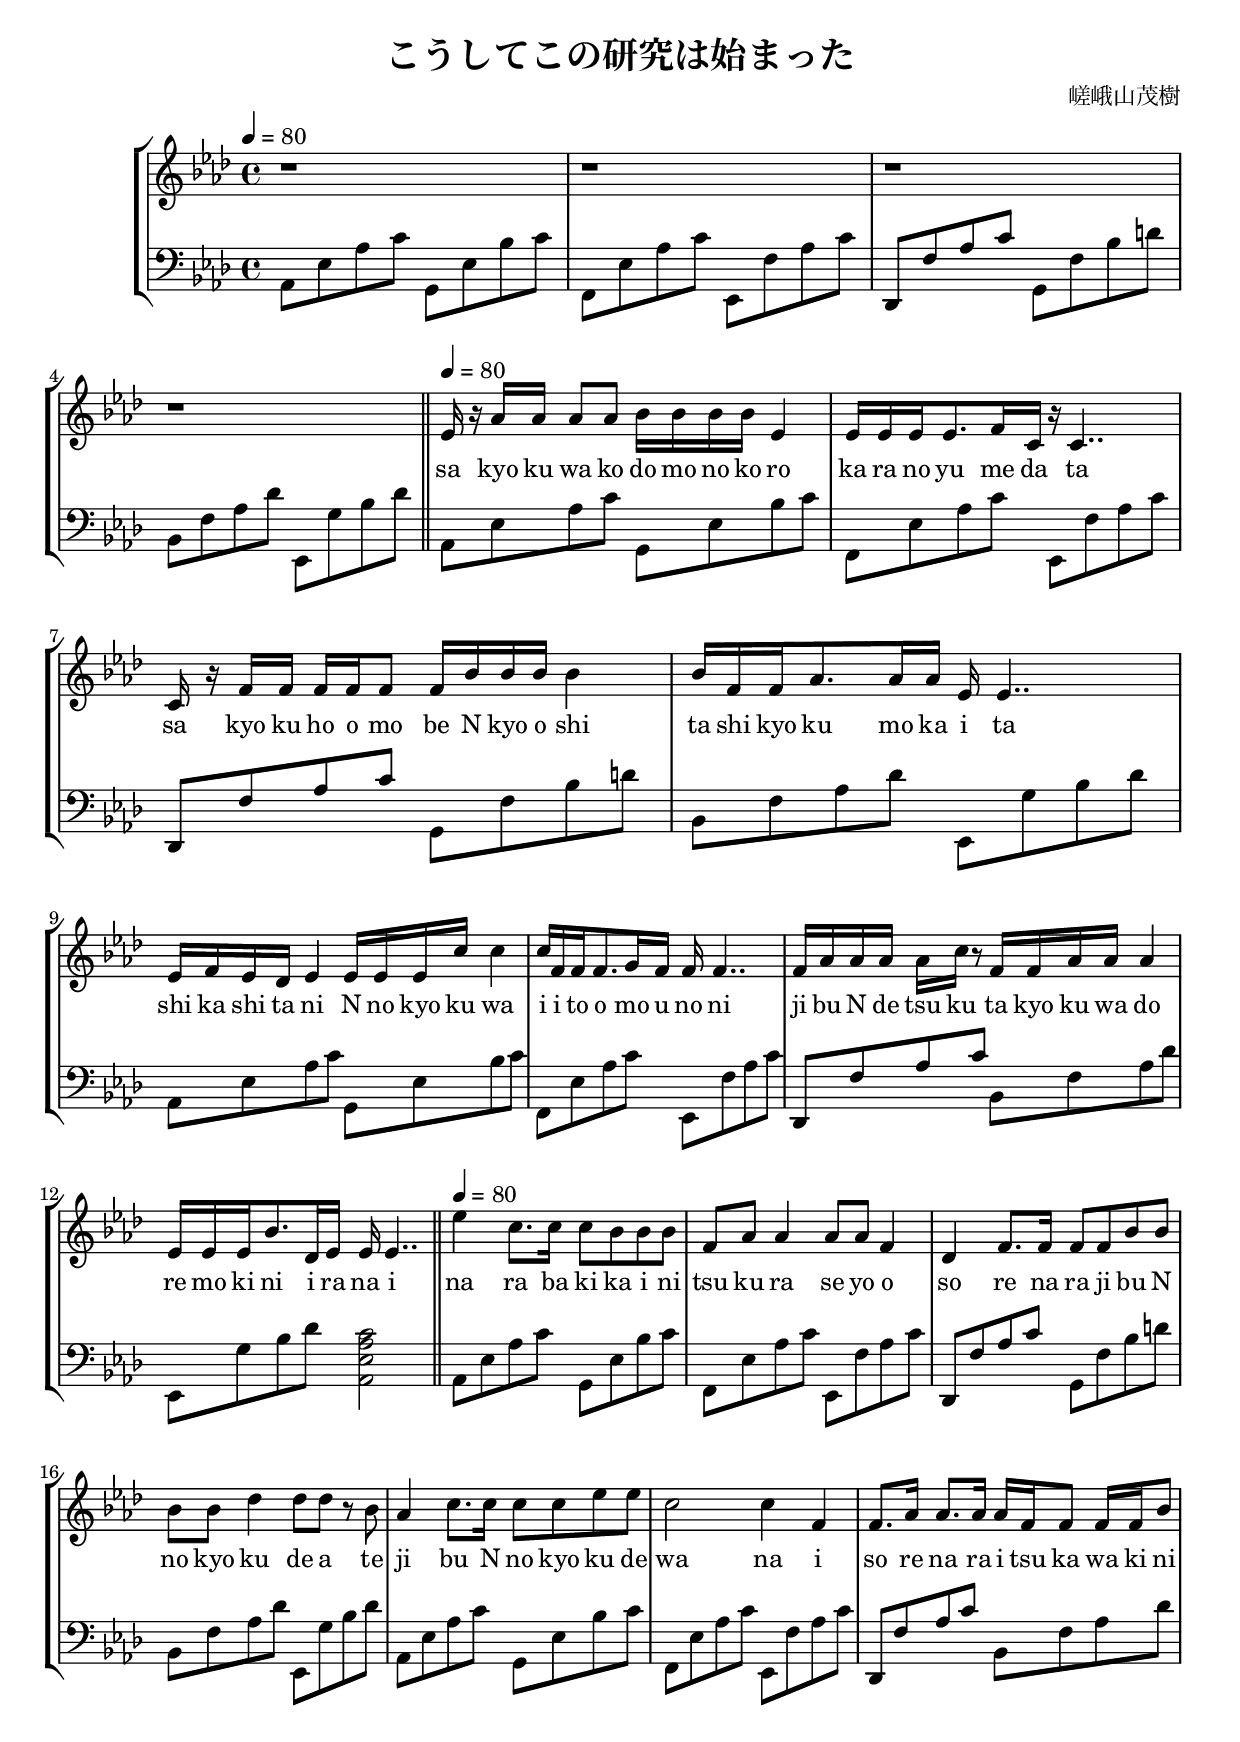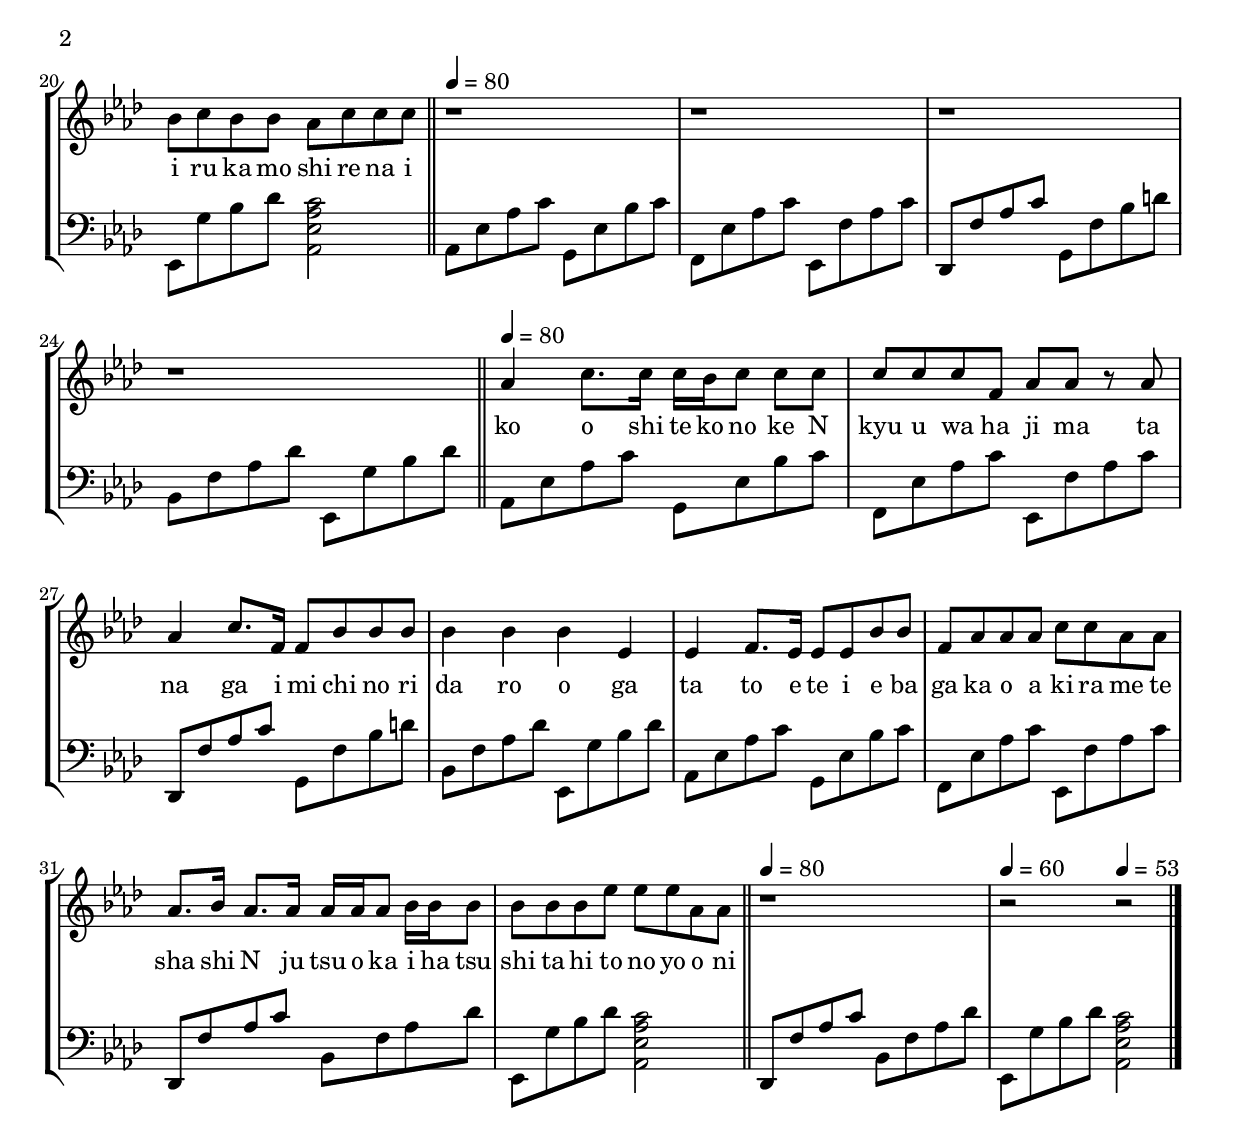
\version "2.12.1"

\header {
	 title = \markup \center-column {こうしてこの研究は始まった}
	 composer = \markup \center-column {嵯峨山茂樹}
}
melody = {

	\key aes \major
	\tempo 4 = 80
	\clef treble
	\time 4/4
		\key aes \major
	\tempo 4 = 80
	\clef treble
 r1  r1  r1  r1 
	ees'16 r16 aes'16 aes'16 aes'8 aes'8 bes'16 bes'16 bes'16 bes'16 ees'4 ees'16 ees'16 ees'16 ees'8. f'16 c'16 r16 c'4.. c'16 r16 f'16 f'16 f'16 f'16 f'8 f'16 bes'16 bes'16 bes'16 bes'4 bes'16 f'16 f'16 aes'8. aes'16 aes'16 ees'16 ees'4.. ees'16 f'16 ees'16 des'16 ees'4 ees'16 ees'16 ees'16 c''16 c''4 c''16 f'16 f'16 f'8. g'16 f'16 f'16 f'4.. f'16 aes'16 aes'16 aes'16 aes'16 c''16 r8 f'16 f'16 aes'16 aes'16 aes'4 ees'16 ees'16 ees'16 bes'8. des'16 ees'16 ees'16 ees'4.. 
	ees''4 c''8. c''16 c''8 bes'8 bes'8 bes'8 f'8 aes'8 aes'4 aes'8 aes'8 f'4 des'4 f'8. f'16 f'8 f'8 bes'8 bes'8 bes'8 bes'8 des''4 des''8 des''8 r8 bes'8 aes'4 c''8. c''16 c''8 c''8 ees''8 ees''8 c''2 c''4 f'4 f'8. aes'16 aes'8. aes'16 aes'16 f'16 f'8 f'16 f'16 bes'8 bes'8 c''8 bes'8 bes'8 aes'8 c''8 c''8 c''8 
		\tempo 4 = 80
	\clef treble
 r1  r1  r1  r1 
	aes'4 c''8. c''16 c''16 bes'16 c''8 c''8 c''8 c''8 c''8 c''8 f'8 aes'8 aes'8 r8 aes'8 aes'4 c''8. f'16 f'8 bes'8 bes'8 bes'8 bes'4 bes'4 bes'4 ees'4 ees'4 f'8. ees'16 ees'8 ees'8 bes'8 bes'8 f'8 aes'8 aes'8 aes'8 c''8 c''8 aes'8 aes'8 aes'8. bes'16 aes'8. aes'16 aes'16 aes'16 aes'8 bes'16 bes'16 bes'8 bes'8 bes'8 bes'8 ees''8 ees''8 ees''8 aes'8 aes'8 
		\tempo 4 = 80
	\clef treble
 r1  \tempo 4 = 60 r2 \tempo 4 = 53 r2 \bar "|."}
text = \lyricmode {

	

	sa kyo ku wa ko do mo no ko ro ka ra no yu me da ta sa kyo ku ho o mo be N kyo o shi ta shi kyo ku mo ka i ta shi ka shi ta ni N no kyo ku wa i i to o mo u no ni ji bu N de tsu ku ta kyo ku wa do re mo ki ni i ra na i 

	na ra ba ki ka i ni tsu ku ra se yo o so re na ra ji bu N no kyo ku de a te ji bu N no kyo ku de wa na i so re na ra i tsu ka wa ki ni i ru ka mo shi re na i 

	

	ko o shi te ko no ke N kyu u wa ha ji ma ta na ga i mi chi no ri da ro o ga ta to e te i e ba ga ka o a ki ra me te sha shi N ju tsu o ka i ha tsu shi ta hi to no yo o ni 

	
}
upper = {

	\tempo 4 = 80
	\key aes \major
	\time 4/4
	\clef bass
	aes,8 ees8 aes8 c'8
g,8 ees8 bes8 c'8
f,8 ees8 aes8 c'8
ees,8 f8 aes8 c'8
des,8 f8 aes8 c'8
g,8 f8 bes8 d'8
bes,8 f8 aes8 des'8
ees,8 g8 bes8 des'8

	  \bar "||" 
	\tempo 4 = 80
	\clef bass
	aes,8 ees8 aes8 c'8
g,8 ees8 bes8 c'8
f,8 ees8 aes8 c'8
ees,8 f8 aes8 c'8
des,8 f8 aes8 c'8
g,8 f8 bes8 d'8
bes,8 f8 aes8 des'8
ees,8 g8 bes8 des'8
aes,8 ees8 aes8 c'8
g,8 ees8 bes8 c'8
f,8 ees8 aes8 c'8
ees,8 f8 aes8 c'8
des,8 f8 aes8 c'8
bes,8 f8 aes8 des'8
ees,8 g8 bes8 des'8
<aes, ees aes c'>2

	  \bar "||" 
	\tempo 4 = 80
	\clef bass
	aes,8 ees8 aes8 c'8
g,8 ees8 bes8 c'8
f,8 ees8 aes8 c'8
ees,8 f8 aes8 c'8
des,8 f8 aes8 c'8
g,8 f8 bes8 d'8
bes,8 f8 aes8 des'8
ees,8 g8 bes8 des'8
aes,8 ees8 aes8 c'8
g,8 ees8 bes8 c'8
f,8 ees8 aes8 c'8
ees,8 f8 aes8 c'8
des,8 f8 aes8 c'8
bes,8 f8 aes8 des'8
ees,8 g8 bes8 des'8
<aes, ees aes c'>2

	  \bar "||" 
	\tempo 4 = 80
	\clef bass
	aes,8 ees8 aes8 c'8
g,8 ees8 bes8 c'8
f,8 ees8 aes8 c'8
ees,8 f8 aes8 c'8
des,8 f8 aes8 c'8
g,8 f8 bes8 d'8
bes,8 f8 aes8 des'8
ees,8 g8 bes8 des'8

	  \bar "||" 
	\tempo 4 = 80
	\clef bass
	aes,8 ees8 aes8 c'8
g,8 ees8 bes8 c'8
f,8 ees8 aes8 c'8
ees,8 f8 aes8 c'8
des,8 f8 aes8 c'8
g,8 f8 bes8 d'8
bes,8 f8 aes8 des'8
ees,8 g8 bes8 des'8
aes,8 ees8 aes8 c'8
g,8 ees8 bes8 c'8
f,8 ees8 aes8 c'8
ees,8 f8 aes8 c'8
des,8 f8 aes8 c'8
bes,8 f8 aes8 des'8
ees,8 g8 bes8 des'8
<aes, ees aes c'>2

	  \bar "||" 
	\tempo 4 = 80
	\clef bass
	des,8 f8 aes8 c'8
bes,8 f8 aes8 des'8
ees,8 g8 bes8 des'8
<aes, ees aes c'>2

	 \bar "|."}
lower = {

	\tempo 4 = 80
	\key aes \major
	\time 4/4
	\clef bass
 r1  r1  r1  r1  \bar "||" 
	\tempo 4 = 80
	\clef bass
	<aes, ees aes c'>2
<g, ees bes c'>2
<f, ees aes c'>2
<ees, f aes c'>2
<des, f aes c'>2
<g, f bes d'>2
<bes, f aes des'>2
<ees, g bes des'>2
<aes, ees aes c'>2
<g, ees bes c'>2
<f, ees aes c'>2
<ees, f aes c'>2
<des, f aes c'>2
<bes, f aes des'>2
<ees, g bes des'>2
<aes, ees aes c'>2

	  \bar "||" 
	\tempo 4 = 80
	\clef bass
	<aes, ees aes c'>2
<g, ees bes c'>2
<f, ees aes c'>2
<ees, f aes c'>2
<des, f aes c'>2
<g, f bes d'>2
<bes, f aes des'>2
<ees, g bes des'>2
<aes, ees aes c'>2
<g, ees bes c'>2
<f, ees aes c'>2
<ees, f aes c'>2
<des, f aes c'>2
<bes, f aes des'>2
<ees, g bes des'>2
<aes, ees aes c'>2

	  \bar "||" 
	\tempo 4 = 80
	\clef bass
	aes,16 ees aes c' c' aes ees aes,
g,16 ees bes c' c' bes ees g,
f,16 ees aes c' c' aes ees f,
ees,16 f aes c' c' aes f ees,
des,16 f aes c' c' aes f des,
g,16 f bes d' d' bes f g,
bes,16 f aes des' des' aes f bes,
ees,16 g bes des' des' bes g ees,

	  \bar "||" 
	\tempo 4 = 80
	\clef bass
	aes,16 ees aes c' c' aes ees aes,
g,16 ees bes c' c' bes ees g,
f,16 ees aes c' c' aes ees f,
ees,16 f aes c' c' aes f ees,
des,16 f aes c' c' aes f des,
g,16 f bes d' d' bes f g,
bes,16 f aes des' des' aes f bes,
ees,16 g bes des' des' bes g ees,
aes,16 ees aes c' c' aes ees aes,
g,16 ees bes c' c' bes ees g,
f,16 ees aes c' c' aes ees f,
ees,16 f aes c' c' aes f ees,
des,16 f aes c' c' aes f des,
bes,16 f aes des' des' aes f bes,
ees,16 g bes des' des' bes g ees,
aes,16 ees aes c' <aes, ees aes c'>4

	  \bar "||" 
	\tempo 4 = 80
	\clef bass
	<des, f aes c'>2
<bes, f aes des'>2
<ees, g bes des'>2
<aes, ees aes c'>2

	 \bar "|."}
\score {
	<<
		 \new StaffGroup <<
		 \new Voice = "one" { \melody }
		 \new Lyrics \lyricsto "one" \text
			 \new Staff {\upper}
		 >>
	>>
	\layout {
		\context {
			\Voice
			\remove Note_heads_engraver
			\consists Completion_heads_engraver
		}
	}
	\midi {
	\context {
		\Score
		 tempoWholesPerMinute = #(ly:make-moment 120 4)
	}
	}
}
